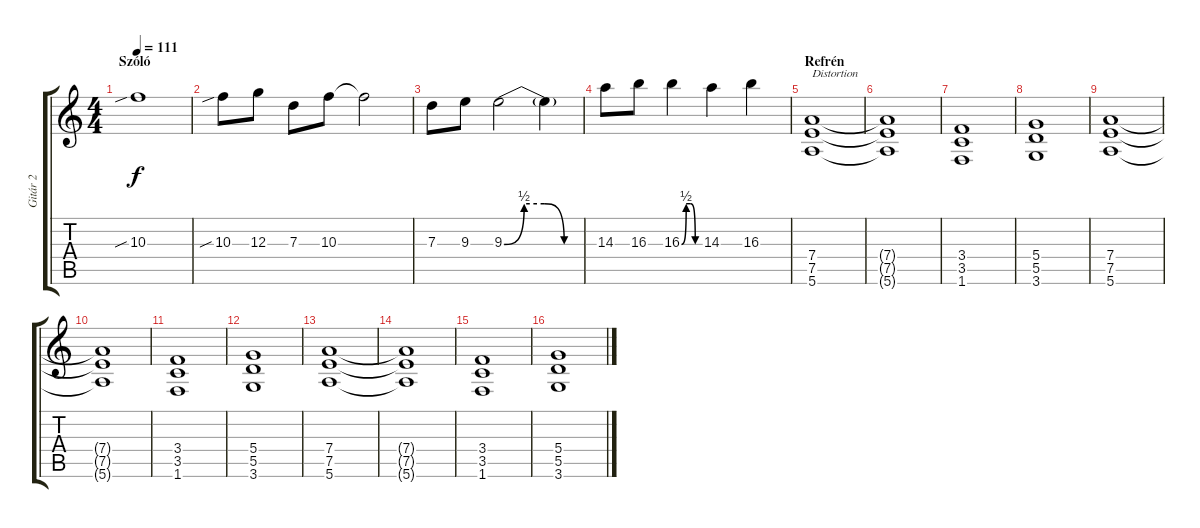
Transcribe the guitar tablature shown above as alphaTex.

\track ("Gitár 2" "Gitár 2") {instrument distortionguitar}
\staff {score tabs}
\tuning (E4 B3 G3 D3 A2 E2) {hide}
\ts (4 4)
\section ("" "Szóló")
\tempo 111
\clef g2
\ks c
10.3{sib}.1{dy f volume 16 instrument electricguitarjazz} |
10.3{sib}.8 12.3.8 7.3.8 10.3.8 10.3{t}.2 |
7.3.8 9.3.8 9.3{be (custom 0 0 15 2 30 2 45 0 60 0)}.2 9.3{t}.4 |
14.3.8 16.3.8 16.3{be (custom 0 0 15 2 30 2 45 0 60 0)}.4 14.3.4 16.3.4 |
\section ("" "Refrén")
(7.4 7.5 5.6).1{txt "Distortion" volume 13 instrument distortionguitar} |
(7.4{t} 7.5{t} 5.6{t}).1 |
(3.4 3.5 1.6).1 |
(5.4 5.5 3.6).1 |
(7.4 7.5 5.6).1 |
(7.4{t} 7.5{t} 5.6{t}).1 |
(3.4 3.5 1.6).1 |
(5.4 5.5 3.6).1 |
(7.4 7.5 5.6).1 |
(7.4{t} 7.5{t} 5.6{t}).1 |
(3.4 3.5 1.6).1 |
(5.4 5.5 3.6).1
